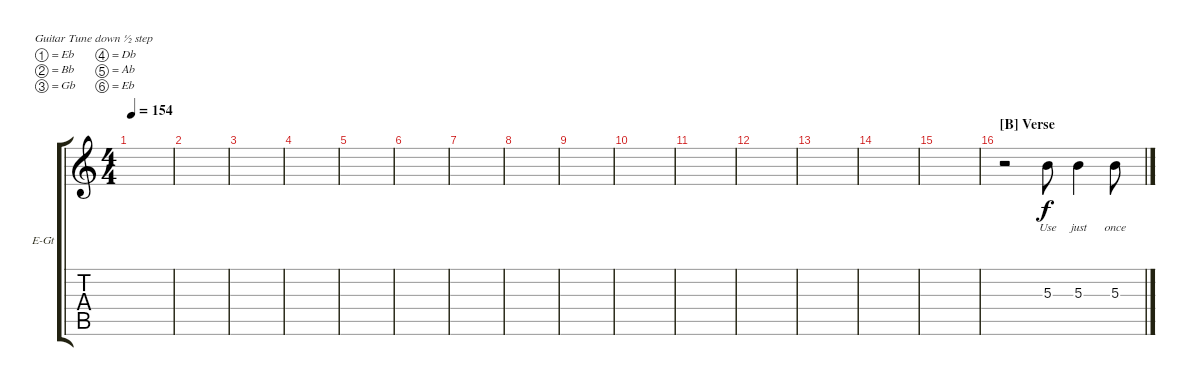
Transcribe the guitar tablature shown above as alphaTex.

\defaultSystemsLayout 4
\bracketExtendMode groupsimilarinstruments
\firstSystemTrackNameOrientation horizontal
\otherSystemsTrackNameOrientation horizontal
\track ("Voces" "E-Gt") {instrument distortionguitar}
\staff {score tabs}
\tuning (Eb4 Bb3 Gb3 Db3 Ab2 Eb2)
\ts (4 4)
\tempo 154
\clef g2
\scale
1.03909
\ks c
|
\scale
0.960908 |
\scale
1.03909 |
\scale
0.960908 |
\scale
1.03909 |
\scale
0.960908 |
\scale
1.03909 |
\scale
0.960908 |
\scale
1.03909 |
\scale
0.960908 |
\scale
1.03909 |
\scale
0.960908 |
\scale
1.03909 |
\scale
0.960908 |
\scale
1.03909 |
\section ("B" "Verse")
\scale
0.960908 r.2 5.3.8{lyrics (0 "Use") lyrics (1 "") lyrics (2 "") lyrics (3 "") lyrics (4 "")} 5.3.4{lyrics (0 "just") lyrics (1 "") lyrics (2 "") lyrics (3 "") lyrics (4 "")} 5.3.8{lyrics (0 "once") lyrics (1 "") lyrics (2 "") lyrics (3 "") lyrics (4 "")}
